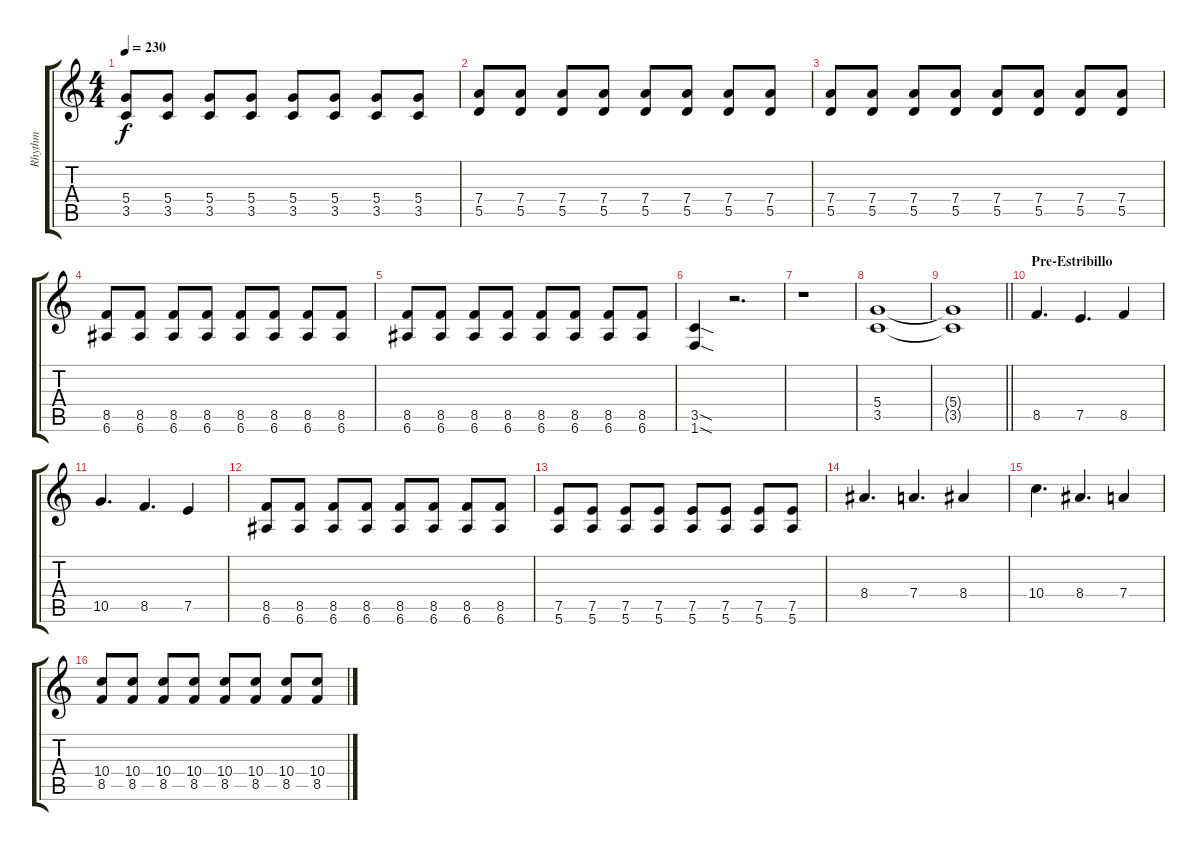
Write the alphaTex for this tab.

\track ("Rhythm" "Rhythm") {instrument distortionguitar}
\staff {score tabs}
\tuning (E4 B3 G3 D3 A2 E2) {hide}
\ts (4 4)
\tempo 230
\clef g2
\ks c
(5.4 3.5).8{dy f} (5.4 3.5).8 (5.4 3.5).8 (5.4 3.5).8 (5.4 3.5).8 (5.4 3.5).8 (5.4 3.5).8 (5.4 3.5).8 |
(7.4 5.5).8 (7.4 5.5).8 (7.4 5.5).8 (7.4 5.5).8 (7.4 5.5).8 (7.4 5.5).8 (7.4 5.5).8 (7.4 5.5).8 |
(7.4 5.5).8 (7.4 5.5).8 (7.4 5.5).8 (7.4 5.5).8 (7.4 5.5).8 (7.4 5.5).8 (7.4 5.5).8 (7.4 5.5).8 |
(8.5 6.6).8 (8.5 6.6).8 (8.5 6.6).8 (8.5 6.6).8 (8.5 6.6).8 (8.5 6.6).8 (8.5 6.6).8 (8.5 6.6).8 |
(8.5 6.6).8 (8.5 6.6).8 (8.5 6.6).8 (8.5 6.6).8 (8.5 6.6).8 (8.5 6.6).8 (8.5 6.6).8 (8.5 6.6).8 |
(3.5{sod} 1.6{sod}).4 r.2{d} |
r.1 |
(5.4 3.5).1 |
\barLineRight lightlight
(5.4{t} 3.5{t}).1 |
\section ("" "Pre-Estribillo")
8.5.4{d} 7.5.4{d} 8.5.4 |
10.5.4{d} 8.5.4{d} 7.5.4 |
(8.5 6.6).8 (8.5 6.6).8 (8.5 6.6).8 (8.5 6.6).8 (8.5 6.6).8 (8.5 6.6).8 (8.5 6.6).8 (8.5 6.6).8 |
(7.5 5.6).8 (7.5 5.6).8 (7.5 5.6).8 (7.5 5.6).8 (7.5 5.6).8 (7.5 5.6).8 (7.5 5.6).8 (7.5 5.6).8 |
8.4.4{d} 7.4.4{d} 8.4.4 |
10.4.4{d} 8.4.4{d} 7.4.4 |
(10.4 8.5).8 (10.4 8.5).8 (10.4 8.5).8 (10.4 8.5).8 (10.4 8.5).8 (10.4 8.5).8 (10.4 8.5).8 (10.4 8.5).8
